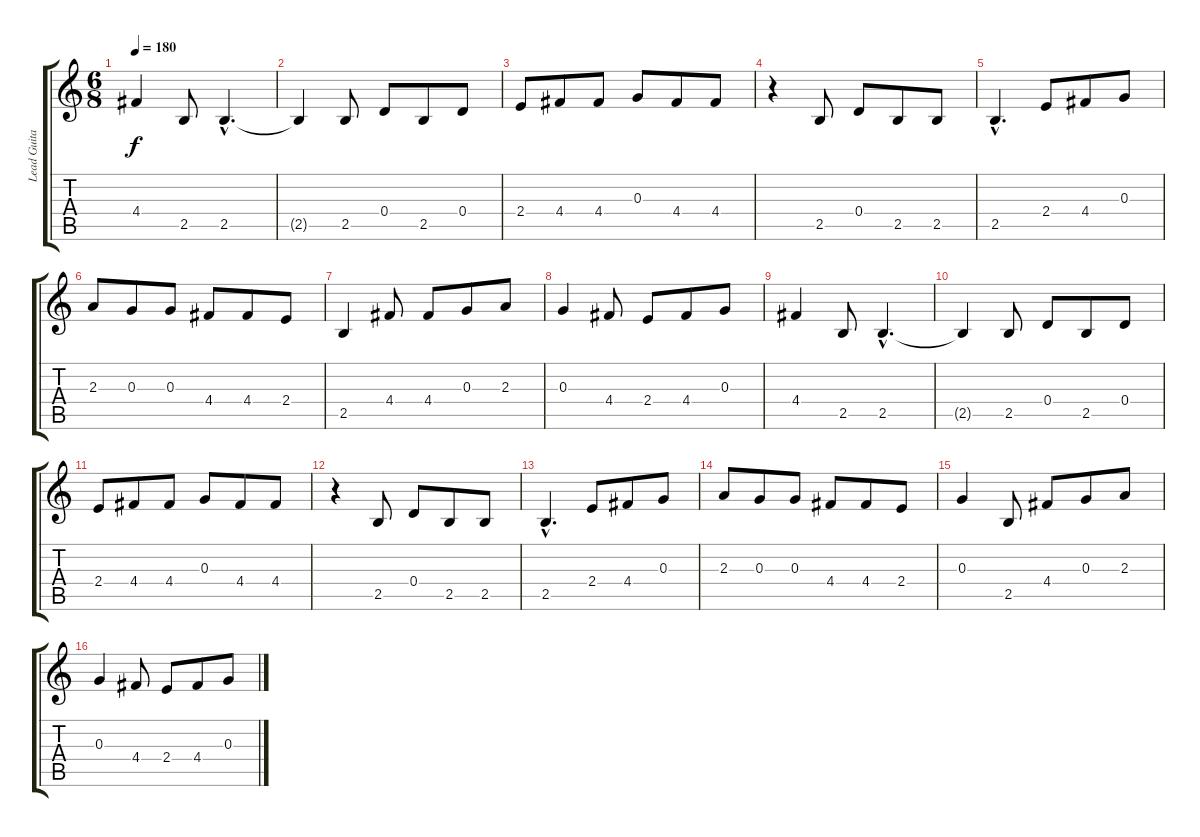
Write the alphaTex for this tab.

\track ("Lead Guitar" "Lead Guita") {instrument distortionguitar}
\staff {score tabs}
\tuning (E4 B3 G3 D3 A2 E2) {hide}
\ts (6 8)
\tempo 180
\clef g2
\ks c
4.4.4{dy f} 2.5.8 2.5{hac}.4{d} |
2.5{t}.4 2.5.8 0.4.8 2.5.8 0.4.8 |
2.4.8 4.4.8 4.4.8 0.3.8 4.4.8 4.4.8 |
r.4 2.5.8 0.4.8 2.5.8 2.5.8 |
2.5{hac}.4{d} 2.4.8 4.4.8 0.3.8 |
2.3.8 0.3.8 0.3.8 4.4.8 4.4.8 2.4.8 |
2.5.4 4.4.8 4.4.8 0.3.8 2.3.8 |
0.3.4 4.4.8 2.4.8 4.4.8 0.3.8 |
4.4.4 2.5.8 2.5{hac}.4{d} |
2.5{t}.4 2.5.8 0.4.8 2.5.8 0.4.8 |
2.4.8 4.4.8 4.4.8 0.3.8 4.4.8 4.4.8 |
r.4 2.5.8 0.4.8 2.5.8 2.5.8 |
2.5{hac}.4{d} 2.4.8 4.4.8 0.3.8 |
2.3.8 0.3.8 0.3.8 4.4.8 4.4.8 2.4.8 |
0.3.4 2.5.8 4.4.8 0.3.8 2.3.8 |
0.3.4 4.4.8 2.4.8 4.4.8 0.3.8
